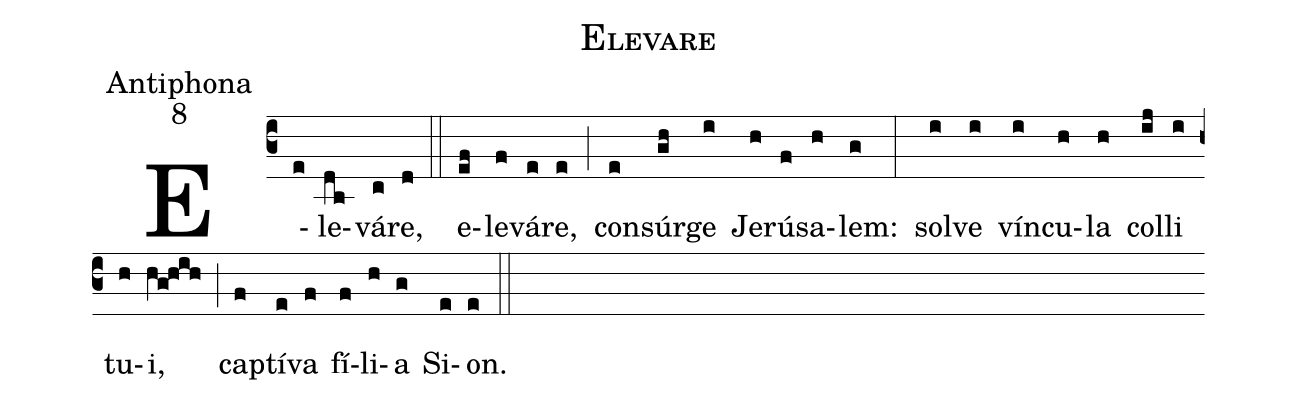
name:Elevare;
office-part:Antiphona;
mode:8;
%%
(c3) E(e)le(db)vá(c)re,(d) (::) e(ef)le(f)vá(e)re,(e) (;) con(e)súr(gh)ge(i) Je(h)rú(f)sa(h)lem:(g) (:) sol(i)ve(i) vín(i)cu(h)la(h) col(ij)li(i) tu(h)i,(hg!hih) (;) cap(f)tí(e)va(f) fí(f)li(h)a(g) Si(e)on.(e) (::)
